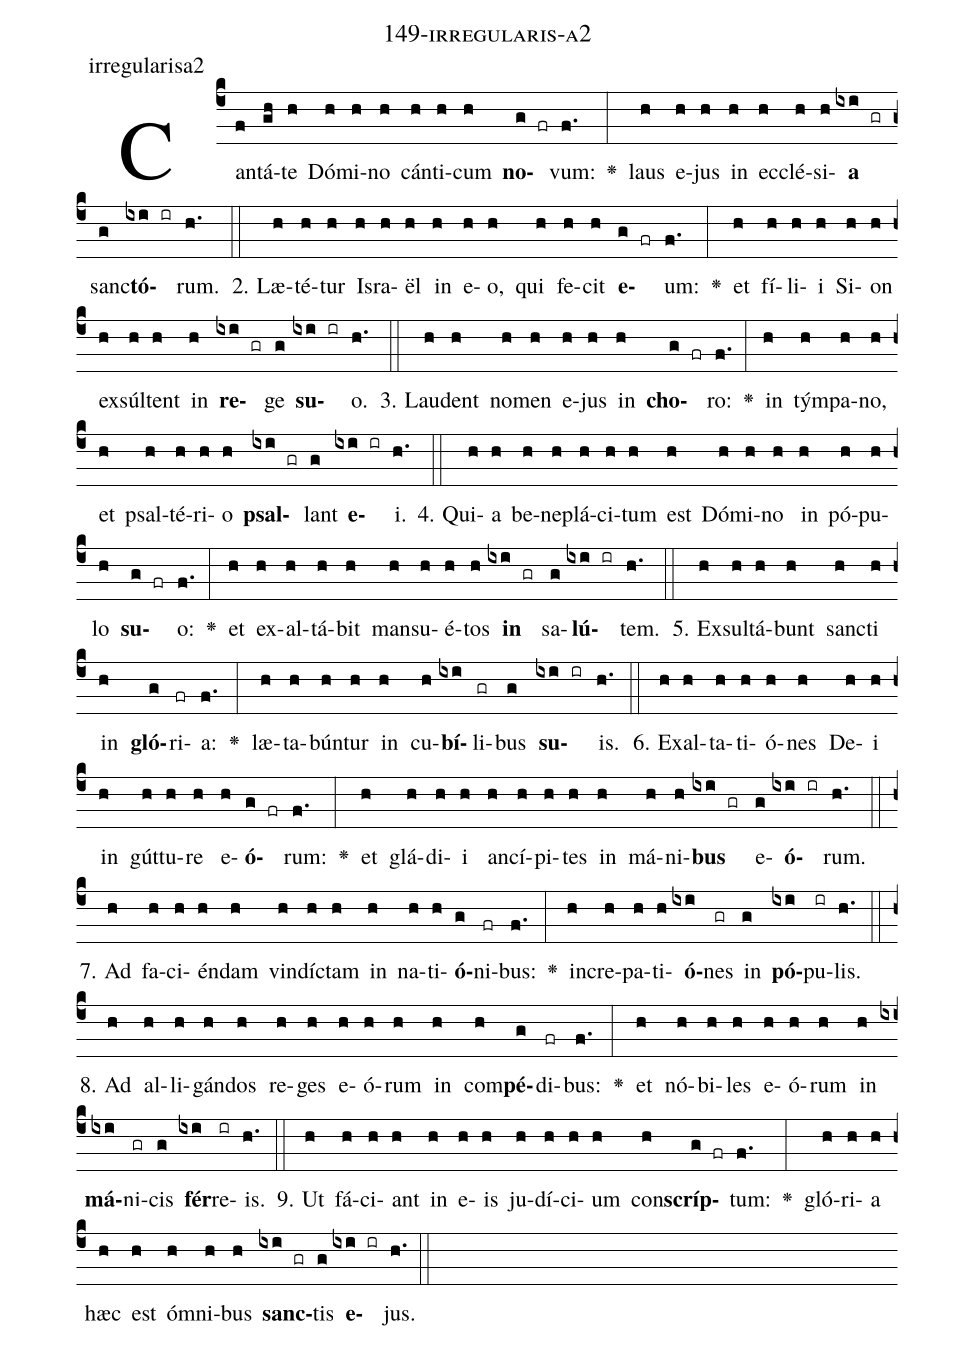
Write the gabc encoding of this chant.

name: 149-irregularis-a2;
annotation: irregularisa2;
%%
(c4)Can(f)tá(gh)te(h) Dó(h)mi(h)no(h) cán(h)ti(h)cum(h) <b>no</b>(g fr)vum:(f.) <v>\greheightstar</v>(:) laus(h) e(h)jus(h) in(h) ec(h)clé(h)si(h)<b>a</b>(ixi gr) sanc(g)<b>tó</b>(ixi ir)rum.(h.) (::)
2. Læ(h)té(h)tur(h) Is(h)ra(h)ël(h) in(h) e(h)o,(h) qui(h) fe(h)cit(h) <b>e</b>(g fr)um:(f.) <v>\greheightstar</v>(:) et(h) fí(h)li(h)i(h) Si(h)on(h) ex(h)súl(h)tent(h) in(h) <b>re</b>(ixi gr)ge(g) <b>su</b>(ixi ir)o.(h.) (::)
3. Lau(h)dent(h) no(h)men(h) e(h)jus(h) in(h) <b>cho</b>(g fr)ro:(f.) <v>\greheightstar</v>(:) in(h) tým(h)pa(h)no,(h) et(h) psal(h)té(h)ri(h)o(h) <b>psal</b>(ixi gr)lant(g) <b>e</b>(ixi ir)i.(h.) (::)
4. Qui(h)a(h) be(h)ne(h)plá(h)ci(h)tum(h) est(h) Dó(h)mi(h)no(h) in(h) pó(h)pu(h)lo(h) <b>su</b>(g fr)o:(f.) <v>\greheightstar</v>(:) et(h) ex(h)al(h)tá(h)bit(h) man(h)su(h)é(h)tos(h) <b>in</b>(ixi gr) sa(g)<b>lú</b>(ixi ir)tem.(h.) (::)
5. Ex(h)sul(h)tá(h)bunt(h) sanc(h)ti(h) in(h) <b>gló</b>(g)ri(fr)a:(f.) <v>\greheightstar</v>(:) læ(h)ta(h)bún(h)tur(h) in(h) cu(h)<b>bí</b>(ixi)li(gr)bus(g) <b>su</b>(ixi ir)is.(h.) (::)
6. Ex(h)al(h)ta(h)ti(h)ó(h)nes(h) De(h)i(h) in(h) gút(h)tu(h)re(h) e(h)<b>ó</b>(g fr)rum:(f.) <v>\greheightstar</v>(:) et(h) glá(h)di(h)i(h) an(h)cí(h)pi(h)tes(h) in(h) má(h)ni(h)<b>bus</b>(ixi gr) e(g)<b>ó</b>(ixi ir)rum.(h.) (::)
7. Ad(h) fa(h)ci(h)én(h)dam(h) vin(h)díc(h)tam(h) in(h) na(h)ti(h)<b>ó</b>(g)ni(fr)bus:(f.) <v>\greheightstar</v>(:) in(h)cre(h)pa(h)ti(h)<b>ó</b>(ixi)nes(gr) in(g) <b>pó</b>(ixi)pu(ir)lis.(h.) (::)
8. Ad(h) al(h)li(h)gán(h)dos(h) re(h)ges(h) e(h)ó(h)rum(h) in(h) com(h)<b>pé</b>(g)di(fr)bus:(f.) <v>\greheightstar</v>(:) et(h) nó(h)bi(h)les(h) e(h)ó(h)rum(h) in(h) <b>má</b>(ixi)ni(gr)cis(g) <b>fér</b>(ixi)re(ir)is.(h.) (::)
9. Ut(h) fá(h)ci(h)ant(h) in(h) e(h)is(h) ju(h)dí(h)ci(h)um(h) con(h)<b>scríp</b>(g fr)tum:(f.) <v>\greheightstar</v>(:) gló(h)ri(h)a(h) hæc(h) est(h) óm(h)ni(h)bus(h) <b>sanc</b>(ixi gr)tis(g) <b>e</b>(ixi ir)jus.(h.) (::)
